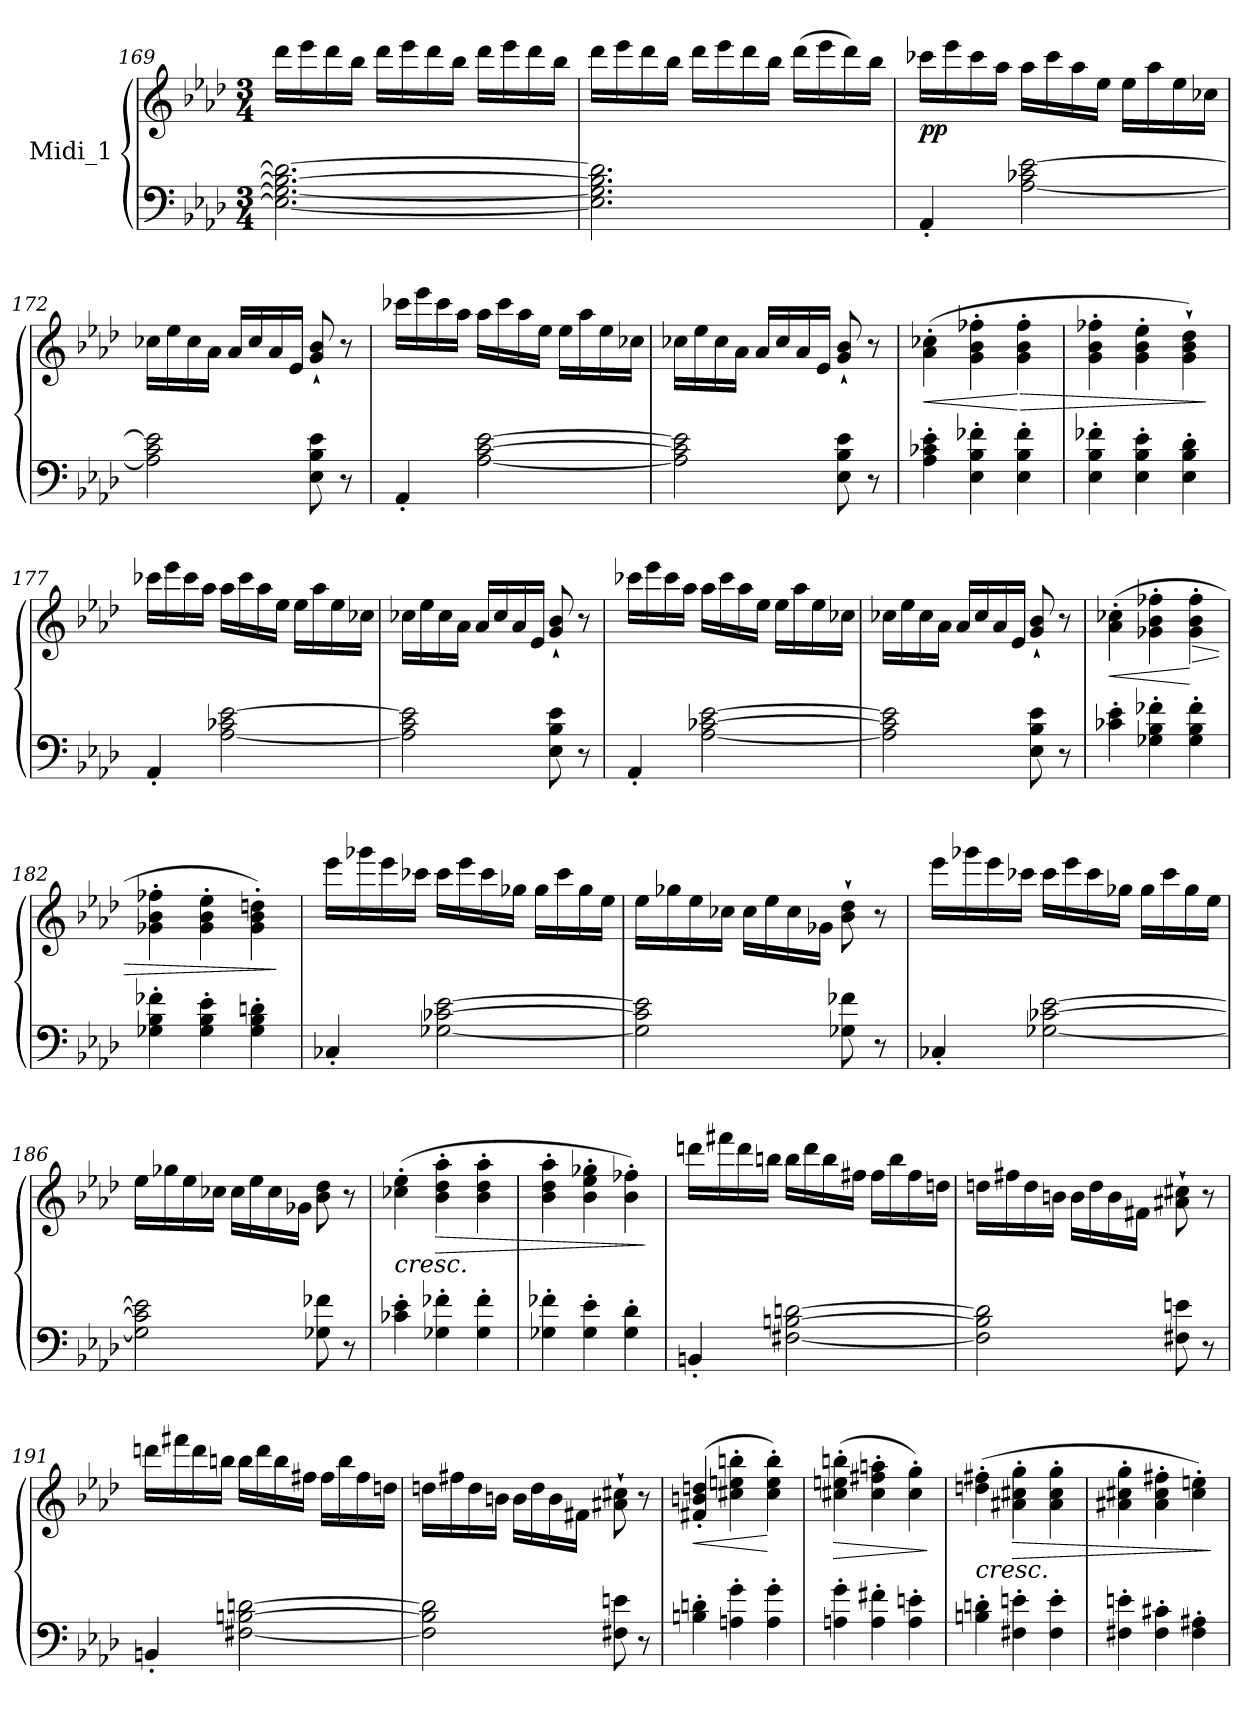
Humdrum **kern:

**kern	**kern	**dynam
*part1	*part1	*part1
*staff2	*staff1	*staff1/2
*I"Midi_1	*	*
!!LO:LB:g=z
*clefF4	*clefG2	*
*k[b-e-a-d-]	*k[b-e-a-d-]	*
*A-:	*A-:	*
*M3/4	*M3/4	*
=169	=169	=169
2.E-\_ 2.G\_ 2.B-\_ 2.d-\_	16ddd-\LL	.
.	16eee-\	.
.	16ddd-\	.
.	16bb-\JJ	.
.	16ddd-\LL	.
.	16eee-\	.
.	16ddd-\	.
.	16bb-\JJ	.
.	16ddd-\LL	.
.	16eee-\	.
.	16ddd-\	.
.	16bb-\JJ	.
=170	=170	=170
2.E-\] 2.G\] 2.B-\] 2.d-\]	16ddd-\LL	.
.	16eee-\	.
.	16ddd-\	.
.	16bb-\JJ	.
.	16ddd-\LL	.
.	16eee-\	.
.	16ddd-\	.
.	16bb-\JJ	.
.	(>16ddd-\LL	.
.	16eee-\	.
.	16ddd-\)	.
.	16bb-\JJ	.
!!LO:LB:g=z
=171	=171	=171
!	!	!LO:DY:b
4AA-'/	16ccc-X\LL	pp
.	16eee-\	.
.	16ccc-\	.
.	16aa-\JJ	.
[2A-\ 2c-X\ [2e-\	16aa-\LL	.
.	16ccc-\	.
.	16aa-\	.
.	16ee-\JJ	.
.	16ee-\LL	.
.	16aa-\	.
.	16ee-\	.
.	16cc-X\JJ	.
=172	=172	=172
2A-\] 2c\ 2e-\]	16cc-X\LL	.
.	16ee-\	.
.	16cc-\	.
.	16a-\JJ	.
.	16a-/LL	.
.	16cc-/	.
.	16a-/	.
.	16e-/JJ	.
8E-\ 8B-\ 8e-\	8g/` 8b-/`	.
8r	8r	.
=173	=173	=173
4AA-'/	16ccc-X\LL	.
.	16eee-\	.
.	16ccc-\	.
.	16aa-\JJ	.
[2A-\ [2c\ [2e-\	16aa-\LL	.
.	16ccc-\	.
.	16aa-\	.
.	16ee-\JJ	.
.	16ee-\LL	.
.	16aa-\	.
.	16ee-\	.
.	16cc-X\JJ	.
!!LO:PB:g=z
=174	=174	=174
2A-\] 2c\] 2e-\]	16cc-X\LL	.
.	16ee-\	.
.	16cc-\	.
.	16a-\JJ	.
.	16a-/LL	.
.	16cc-/	.
.	16a-/	.
.	16e-/JJ	.
8E-\ 8B-\ 8e-\	8g/` 8b-/`	.
8r	8r	.
!!LO:PB:g=z
=175	=175	=175
!	!	!LO:HP:b
4A-\' 4c-X\' 4e-\'	(>4a-\' 4cc-X\'	<
4E-\' 4B-\' 4f-X\'	4g\' 4b-\' 4ff-X\'	.
!	!	!LO:HP:n=1:b
4E-\' 4B-\' 4f-\'	4g\' 4b-\' 4ff-\'	[ >
=176	=176	=176
4E-\' 4B-\' 4f-X\'	4g\' 4b-\' 4ff-X\'	.
4E-\' 4B-\' 4e-\'	4g\' 4b-\' 4ee-\'	.
4E-\' 4B-\' 4d-\'	4g\` 4b-\` 4dd-\`)	.
.	.	]
=177	=177	=177
4AA-'/	16ccc-X\LL	.
.	16eee-\	.
.	16ccc-\	.
.	16aa-\JJ	.
[2A-\ 2c-X\ [2e-\	16aa-\LL	.
.	16ccc-\	.
.	16aa-\	.
.	16ee-\JJ	.
.	16ee-\LL	.
.	16aa-\	.
.	16ee-\	.
.	16cc-X\JJ	.
=178	=178	=178
2A-\] 2c\ 2e-\]	16cc-X\LL	.
.	16ee-\	.
.	16cc-\	.
.	16a-\JJ	.
.	16a-/LL	.
.	16cc-/	.
.	16a-/	.
.	16e-/JJ	.
8E-\ 8B-\ 8e-\	8g/` 8b-/`	.
8r	8r	.
!!LO:LB:g=z
=179	=179	=179
4AA-'/	16ccc-X\LL	.
.	16eee-\	.
.	16ccc-\	.
.	16aa-\JJ	.
[2A-\ [2c-X\ [2e-\	16aa-\LL	.
.	16ccc-\	.
.	16aa-\	.
.	16ee-\JJ	.
.	16ee-\LL	.
.	16aa-\	.
.	16ee-\	.
.	16cc-X\JJ	.
!!LO:PB:g=z
=180	=180	=180
2A-\] 2c-\] 2e-\]	16cc-X\LL	.
.	16ee-\	.
.	16cc-\	.
.	16a-\JJ	.
.	16a-/LL	.
.	16cc-/	.
.	16a-/	.
.	16e-/JJ	.
8E-\ 8B-\ 8e-\	8g/` 8b-/`	.
8r	8r	.
=181	=181	=181
!	!	!LO:HP:b
4c-X\' 4e-\'	(>4a-\' 4cc-X\'	<
4G-X\' 4B-\' 4f-X\'	4g-X\' 4b-\' 4ff-X\'	.
!	!	!LO:HP:n=1:b
4G-\' 4B-\' 4f-\'	4g-\' 4b-\' 4ff-\'	[ >
=182	=182	=182
4G-X\' 4B-\' 4f-X\'	4g-X\' 4b-\' 4ff-X\'	.
4G-\' 4B-\' 4e-\'	4g-\' 4b-\' 4ee-\'	.
4G-\' 4B-\' 4dn\'	4g-\' 4b-\' 4ddn\')	.
.	.	]
=183	=183	=183
4C-X'/	16eee-\LL	.
.	16ggg-X\	.
.	16eee-\	.
.	16ccc-X\JJ	.
[2G-X\ [2c-X\ [2e-\	16ccc-\LL	.
.	16eee-\	.
.	16ccc-\	.
.	16gg-X\JJ	.
.	16gg-\LL	.
.	16ccc-\	.
.	16gg-\	.
.	16ee-\JJ	.
!!LO:LB:g=z
=184	=184	=184
2G-\] 2c-\] 2e-\]	16ee-\LL	.
.	16gg-X\	.
.	16ee-\	.
.	16cc-X\JJ	.
.	16cc-\LL	.
.	16ee-\	.
.	16cc-\	.
.	16g-X\JJ	.
8G-X\ 8f-X\	8b-\` 8dd-\`	.
8r	8r	.
!!LO:LB:g=z
=185	=185	=185
4C-X'/	16eee-\LL	.
.	16ggg-X\	.
.	16eee-\	.
.	16ccc-X\JJ	.
[2G-X\ [2c-X\ [2e-\	16ccc-\LL	.
.	16eee-\	.
.	16ccc-\	.
.	16gg-X\JJ	.
.	16gg-\LL	.
.	16ccc-\	.
.	16gg-\	.
.	16ee-\JJ	.
=186	=186	=186
2G-\] 2c-\] 2e-\]	16ee-\LL	.
.	16gg-X\	.
.	16ee-\	.
.	16cc-X\JJ	.
.	16cc-\LL	.
.	16ee-\	.
.	16cc-\	.
.	16g-X\JJ	.
8G-X\ 8f-X\	8b-\ 8dd-\	.
8r	8r	.
=187	=187	=187
!	!	!LO:HP:b
4c-X\' 4e-\'	(>4cc-X\' 4ee-\'	<
!	!	!LO:HP:b
4G-X\' 4f-X\'	4b-\' 4dd-\' 4aa-\'	>
4G-\' 4f-\'	4b-\' 4dd-\' 4aa-\'	[
=188	=188	=188
4G-X\' 4f-X\'	4b-\' 4dd-\' 4aa-\'	.
4G-\' 4e-\'	4b-\' 4ee-\' 4gg-X\'	.
4G-\' 4d-\'	4b-\' 4ff-X\')	.
.	.	]
!!LO:LB:g=z
=189	=189	=189
4BBn'/	16dddn\LL	.
.	16fff#X\	.
.	16ddd\	.
.	16bbn\JJ	.
[2F#X\ [2Bn\ [2dn\	16bb\LL	.
.	16ddd\	.
.	16bb\	.
.	16ff#X\JJ	.
.	16ff#\LL	.
.	16bb\	.
.	16ff#\	.
.	16ddn\JJ	.
!!LO:LB:g=z
=190	=190	=190
2F#\] 2B\] 2d\]	16ddn\LL	.
.	16ff#X\	.
.	16dd\	.
.	16bn\JJ	.
.	16b\LL	.
.	16dd\	.
.	16b\	.
.	16f#X\JJ	.
8F#i\ 8en\	8a#X\` 8cc#X\`	.
8r	8r	.
=191	=191	=191
4BBn'/	16dddn\LL	.
.	16fff#X\	.
.	16ddd\	.
.	16bbn\JJ	.
[2F#X\ [2Bn\ [2dn\	16bb\LL	.
.	16ddd\	.
.	16bb\	.
.	16ff#X\JJ	.
.	16ff#\LL	.
.	16bb\	.
.	16ff#\	.
.	16ddn\JJ	.
=192	=192	=192
2F#\] 2B\] 2d\]	16ddn\LL	.
.	16ff#X\	.
.	16dd\	.
.	16bn\JJ	.
.	16b\LL	.
.	16dd\	.
.	16b\	.
.	16f#X\JJ	.
8F#X\ 8en\	8a#X\` 8cc#X\`	.
8r	8r	.
!!LO:LB:g=z
=193	=193	=193
!	!	!LO:HP:b
4Bn\' 4dn\'	(>4f#X/' 4bn/' 4ddn/'	<
4An\' 4g\'	4cc#X\' 4een\' 4bbn\'	.
4A\' 4g\'	4cc#\' 4ee\' 4bb\')	[
!!LO:PB:g=z
=194	=194	=194
!	!	!LO:HP:b
4An\' 4g\'	(>4cc#X\' 4een\' 4bbn\'	>
4A\' 4f#X\'	4cc#\' 4ff#X\' 4aan\'	.
4A\' 4en\'	4cc#\' 4gg\')	.
.	.	]
=195	=195	=195
!	!	!LO:HP:b
4Bn\' 4dn\'	(>4ddn\' 4ff#X\'	<
!	!	!LO:HP:b
4F#X\' 4en\'	4a#X\' 4cc#X\' 4gg\'	>
4F#\' 4e\'	4a#\' 4cc#\' 4gg\'	[
=196	=196	=196
4F#X\' 4en\'	4a#X\' 4cc#X\' 4gg\'	.
4F#\' 4c#X\'	4a#\' 4cc#\' 4ff#X\'	.
4F#\' 4A#X\'	4cc#\' 4een\')	.
.	.	]
=	=	=
*-	*-	*-
